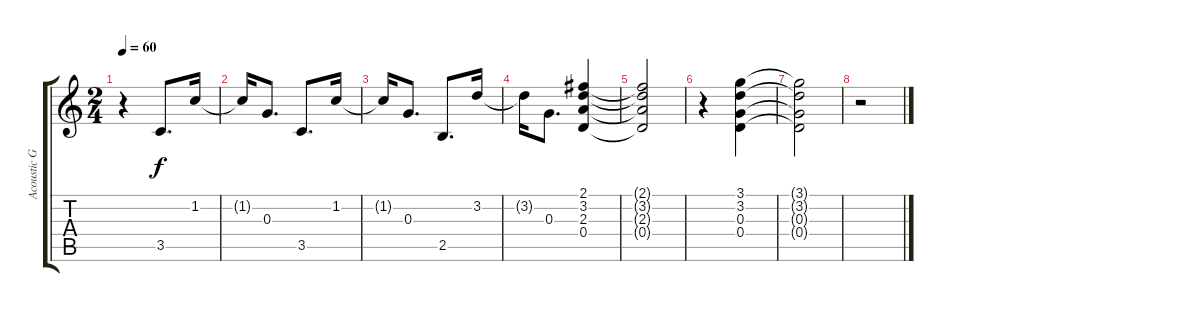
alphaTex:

\track ("Acoustic GT." "Acoustic G") {instrument acousticguitarsteel}
\staff {score tabs}
\tuning (E4 B3 G3 D3 A2 E2) {hide}
\ts (2 4)
\tempo 60
\clef g2
\ks c
r.4{dy f} 3.5.8{d} 1.2.16 |
1.2{t}.16 0.3.8{d} 3.5.8{d} 1.2.16 |
1.2{t}.16 0.3.8{d} 2.5.8{d} 3.2.16 |
3.2{t}.16 0.3.8{d} (2.1 3.2 2.3 0.4).4 |
(2.1{t} 3.2{t} 2.3{t} 0.4{t}).2 |
r.4 (3.1 3.2 0.3 0.4).4 |
(3.1{t} 3.2{t} 0.3{t} 0.4{t}).2 |
r.2
